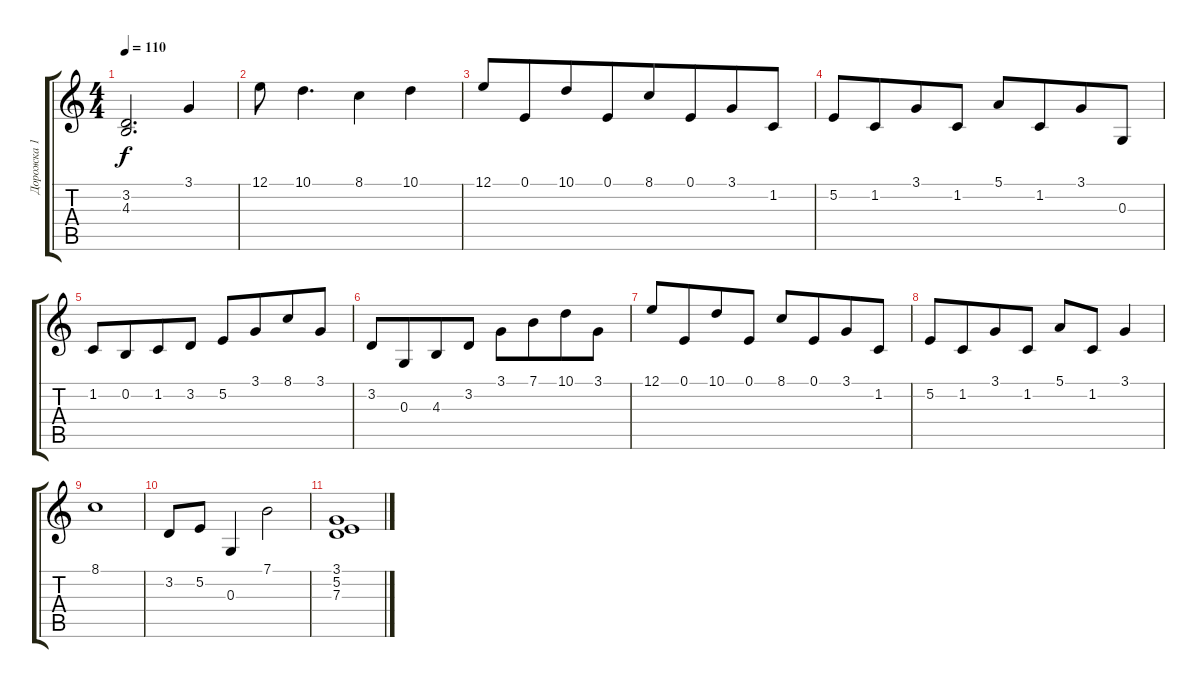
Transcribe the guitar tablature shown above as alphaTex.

\track ("Дорожка 1" "Дорожка 1") {solo instrument acousticgrandpiano}
\staff {score tabs}
\tuning (E4 B3 G3 D3 A2 E2) {hide}
\ts (4 4)
\tempo 110
\clef g2
\ks c
(3.2 4.3).2{d dy f} 3.1.4 |
12.1.8 10.1.4{d} 8.1.4 10.1.4 |
12.1.8 0.1.8{beam merge} 10.1.8 0.1.8{beam merge} 8.1.8 0.1.8{beam merge} 3.1.8 1.2.8 |
5.2.8 1.2.8{beam merge} 3.1.8 1.2.8 5.1.8 1.2.8{beam merge} 3.1.8 0.3.8 |
1.2.8 0.2.8{beam merge} 1.2.8 3.2.8 5.2.8 3.1.8{beam merge} 8.1.8 3.1.8 |
3.2.8 0.3.8{beam merge} 4.3.8 3.2.8 3.1.8 7.1.8{beam merge} 10.1.8 3.1.8 |
12.1.8 0.1.8{beam merge} 10.1.8 0.1.8 8.1.8 0.1.8{beam merge} 3.1.8 1.2.8 |
5.2.8 1.2.8{beam merge} 3.1.8 1.2.8 5.1.8 1.2.8 3.1.4 |
8.1.1 |
3.2.8 5.2.8 0.3.4 7.1.2 |
(3.1 5.2 7.3).1
